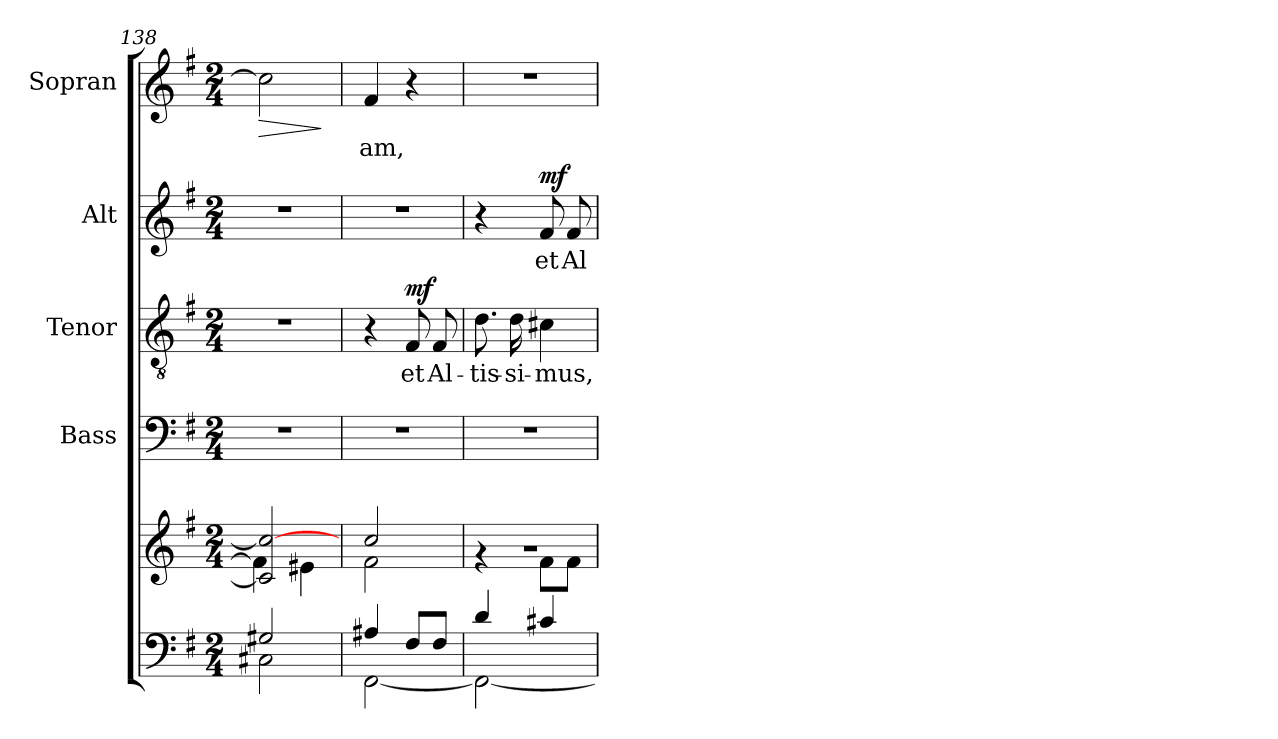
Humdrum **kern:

**kern	**kern	**kern	**kern	**text	**dynam	**kern	**text	**dynam	**kern	**text	**dynam
*part5	*part5	*part4	*part3	*part3	*part3	*part2	*part2	*part2	*part1	*part1	*part1
*staff6	*staff5	*staff4	*staff3	*staff3	*staff3	*staff2	*staff2	*staff2	*staff1	*staff1	*staff1
*	*	*I"Bass	*I"Tenor	*	*	*I"Alt	*	*	*I"Sopran	*	*
*	*	*I'B.	*I'T.	*	*	*I'A.	*	*	*I'S.	*	*
*clefF4	*clefG2	*clefF4	*clefGv2	*	*	*clefG2	*	*	*clefG2	*	*
*k[f#]	*k[f#]	*k[f#]	*k[f#]	*	*	*k[f#]	*	*	*k[f#]	*	*
*G:	*G:	*G:	*G:	*	*	*G:	*	*	*G:	*	*
*M2/4	*M2/4	*M2/4	*M2/4	*	*	*M2/4	*	*	*M2/4	*	*
=138	=138	=138	=138	=138	=138	=138	=138	=138	=138	=138	=138
*^	*^	*	*	*	*	*	*	*	*	*	*
!	!	!	!	!	!	!	!	!	!	!	!	!	!LO:HP:b
2G#X/	2C#X\	2c#/] 2cc#/_	4f#\]	2r	2r	.	.	2r	.	.	2cc#\]	.	>
.	.	.	4e#X\	.	.	.	.	.	.	.	.	.	.
*v	*v	*	*	*	*	*	*	*	*	*	*	*	*
*	*v	*v	*	*	*	*	*	*	*	*	*	*
.	.	.	.	.	.	.	.	.	.	.	]
=139	=139	=139	=139	=139	=139	=139	=139	=139	=139	=139	=139
*^	*^	*	*	*	*	*	*	*	*	*	*
!	!	!	!	!	!	!	!	!	!	!	!	!LO:LY:b	!
4A#X/	[<2FF#\	2cc/	2f#\	2r	4r	.	.	2r	.	.	4f#/	-am,	.
!	!	!	!	!	!	!LO:LY:b	!LO:DY:a	!	!	!	!	!	!
8F#/L	.	.	.	.	8F#/	et	mf	.	.	.	4r	.	.
!	!	!	!	!	!	!LO:LY:b	!	!	!	!	!	!	!
8F#/J	.	.	.	.	8F#/	Al-	.	.	.	.	.	.	.
!!LO:PB:g=z
=140	=140	=140	=140	=140	=140	=140	=140	=140	=140	=140	=140	=140	=140
!	!	!LO:N:vis=1	!	!	!	!LO:LY:b	!	!	!	!	!	!	!
4d/	2FF#\_	2rcc	4rf	2r	8.d\	-tis-	.	4r	.	.	2r	.	.
!	!	!	!	!	!	!LO:LY:b	!	!	!	!	!	!	!
.	.	.	.	.	16d\	-si-	.	.	.	.	.	.	.
!	!	!	!	!	!	!LO:LY:b	!	!	!LO:LY:b	!LO:DY:a	!	!	!
4c#X/	.	.	8f#\L	.	4c#X\	-mus,	.	8f#/	et	mf	.	.	.
!	!	!	!	!	!	!	!	!	!LO:LY:b	!	!	!	!
.	.	.	8f#\J	.	.	.	.	8f#/	Al-	.	.	.	.
*v	*v	*	*	*	*	*	*	*	*	*	*	*	*
*	*v	*v	*	*	*	*	*	*	*	*	*	*
=	=	=	=	=	=	=	=	=	=	=	=
*-	*-	*-	*-	*-	*-	*-	*-	*-	*-	*-	*-
